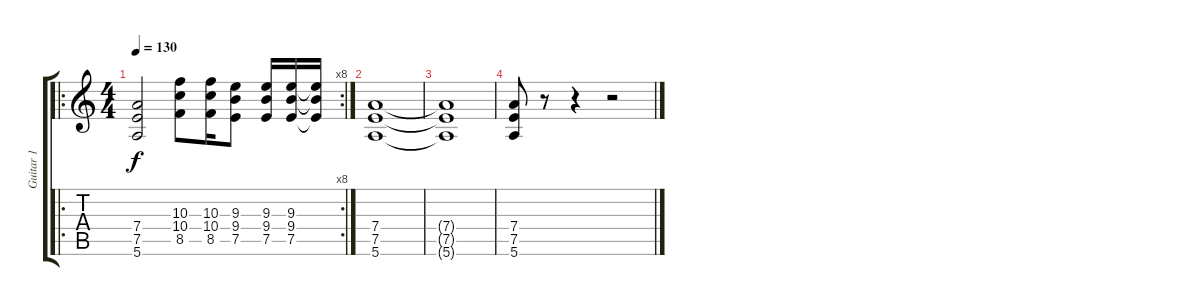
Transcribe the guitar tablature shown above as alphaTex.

\track ("Guitar 1" "Guitar 1") {instrument distortionguitar}
\staff {score tabs}
\tuning (E4 B3 G3 D3 A2 E2) {hide}
\ro
\rc 8
\ts (4 4)
\tempo 130
\clef g2
\ks c
(7.4 7.5 5.6).2{dy f} (10.3 10.4 8.5).8 (10.3 10.4 8.5).16 (9.3 9.4 7.5).8 (9.3 9.4 7.5).16 (9.3 9.4 7.5).16 (9.3{t} 9.4{t} 7.5{t}).16 |
(7.4 7.5 5.6).1 |
(7.4{t} 7.5{t} 5.6{t}).1 |
(7.4 7.5 5.6).8 r.8 r.4 r.2
